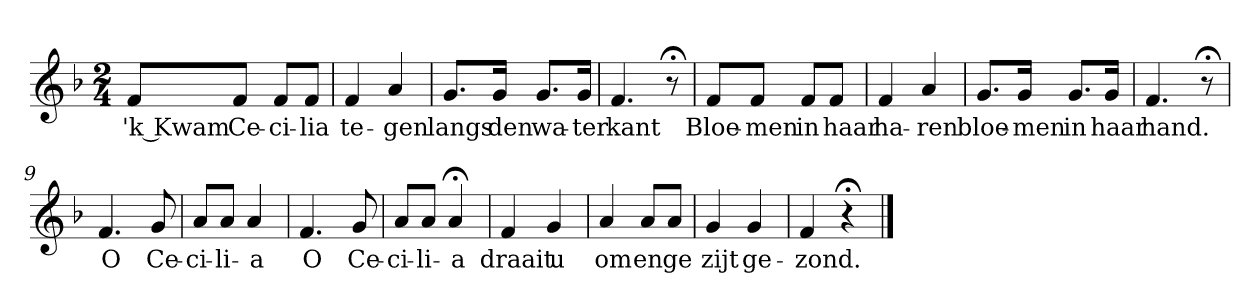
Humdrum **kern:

**kern	**text
*part1	*part1
*staff1	*staff1
*k[b-]	*
*F:	*
*M2/4	*
*MM120	*
=1	=1
8fL	'k Kwam
8fJ	Ce-
8fL	-ci-
8fJ	-lia
=2	=2
4f	te-
4a	-gen
=3	=3
8.gL	langs
16gJk	den
8.gL	wa-
16gJk	-ter
=4	=4
4.f	kant
8r;<	.
=5	=5
8fL	Bloe-
8fJ	-men
8fL	in
8fJ	haar
=6	=6
4f	ha-
4a	-ren
=7	=7
8.gL	bloe-
16gJk	-men
8.gL	in
16gJk	haar
=8	=8
4.f	hand.
8r;<	.
=9	=9
4.f	O
8g	Ce-
=10	=10
8aL	-ci-
8aJ	-li-
4a	-a
=11	=11
4.f	O
8g	Ce-
=12	=12
8aL	-ci-
8aJ	-li-
4a;<	-a
=13	=13
4f	draait
4g	u
=14	=14
4a	om
8aL	en
8aJ	ge
=15	=15
4g	zijt
4g	ge-
=16	=16
4f	-zond.
4r;<	.
==	==
*-	*-
